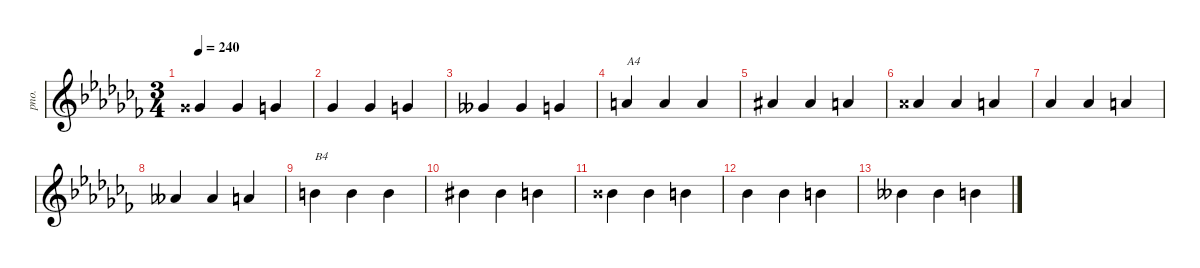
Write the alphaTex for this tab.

\defaultSystemsLayout 4
\hideDynamics
\bracketExtendMode nobrackets
\track ("Acoustic Piano" "pno.") {instrument acousticgrandpiano}
\staff {score}
\tuning (E4 B3 G3 D3 A2 E2)
\ts (3 4)
\tempo 240
\clef g2
\ks cb
10.2{acc x}.4{dy mf beam Up} 10.2{acc x}.4{beam Up} 8.2{acc forcenatural}.4{beam Up} |
7.2{acc b}.4{beam Up} 7.2{acc b}.4{beam Up} 8.2{acc forcenatural}.4{beam Up} |
6.2{acc bb}.4{beam Up} 6.2{acc bb}.4{beam Up} 8.2{acc forcenatural}.4{beam Up} |
10.2{acc forcenatural}.4{txt "A4" beam Up} 10.2{acc forcenatural}.4{beam Up} 10.2{acc forcenatural}.4{beam Up} |
11.2{acc #}.4{beam Up} 11.2{acc #}.4{beam Up} 10.2{acc forcenatural}.4{beam Up} |
12.2{acc x}.4{beam Up} 12.2{acc x}.4{beam Up} 10.2{acc forcenatural}.4{beam Up} |
9.2{acc b}.4{beam Up} 9.2{acc b}.4{beam Up} 10.2{acc forcenatural}.4{beam Up} |
8.2{acc bb}.4{beam Up} 8.2{acc bb}.4{beam Up} 10.2{acc forcenatural}.4{beam Up} |
12.2{acc forcenatural}.4{txt "B4" beam Down} 12.2{acc forcenatural}.4{beam Down} 12.2{acc forcenatural}.4{beam Down} |
13.2{acc #}.4{beam Down} 13.2{acc #}.4{beam Down} 12.2{acc forcenatural}.4{beam Down} |
14.2{acc x}.4{beam Down} 14.2{acc x}.4{beam Down} 12.2{acc forcenatural}.4{beam Down} |
11.2{acc b}.4{beam Down} 11.2{acc b}.4{beam Down} 12.2{acc forcenatural}.4{beam Down} |
10.2{acc bb}.4{beam Down} 10.2{acc bb}.4{beam Down} 12.2{acc forcenatural}.4{beam Down}
